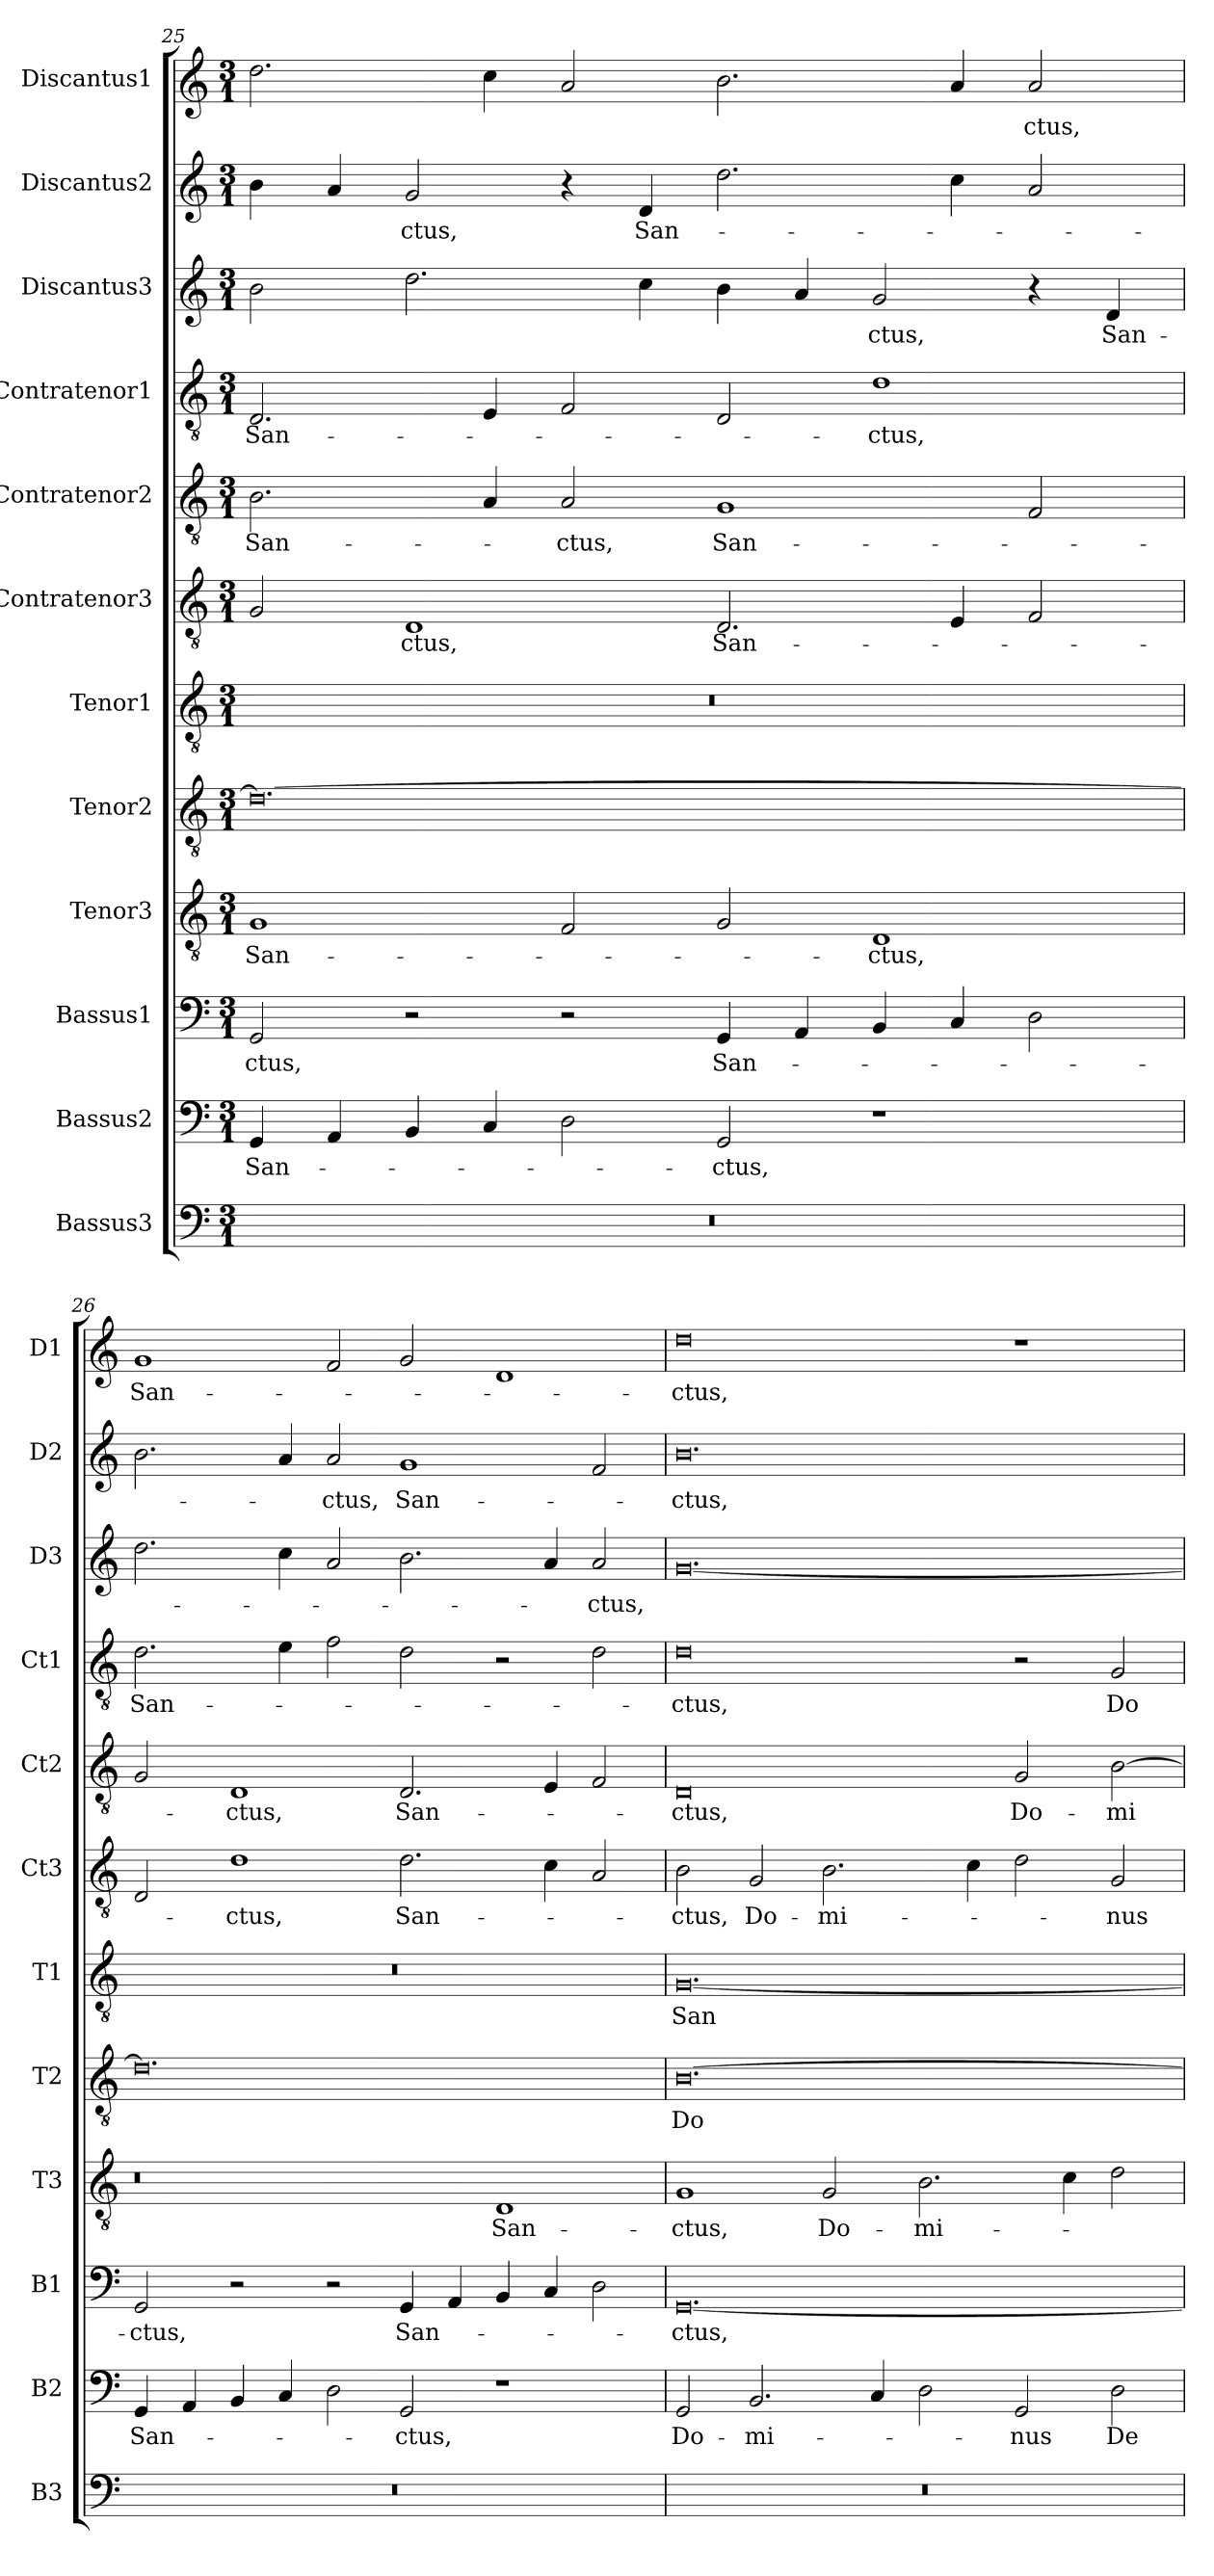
**kern	**kern	**text	**kern	**text	**kern	**text	**kern	**text	**kern	**text	**kern	**text	**kern	**text	**kern	**text	**kern	**text	**kern	**text	**kern	**text
*part12	*part11	*part11	*part10	*part10	*part9	*part9	*part8	*part8	*part7	*part7	*part6	*part6	*part5	*part5	*part4	*part4	*part3	*part3	*part2	*part2	*part1	*part1
*staff12	*staff11	*staff11	*staff10	*staff10	*staff9	*staff9	*staff8	*staff8	*staff7	*staff7	*staff6	*staff6	*staff5	*staff5	*staff4	*staff4	*staff3	*staff3	*staff2	*staff2	*staff1	*staff1
*I"Bassus3	*I"Bassus2	*	*I"Bassus1	*	*I"Tenor3	*	*I"Tenor2	*	*I"Tenor1	*	*I"Contratenor3	*	*I"Contratenor2	*	*I"Contratenor1	*	*I"Discantus3	*	*I"Discantus2	*	*I"Discantus1	*
*I'B3	*I'B2	*	*I'B1	*	*I'T3	*	*I'T2	*	*I'T1	*	*I'Ct3	*	*I'Ct2	*	*I'Ct1	*	*I'D3	*	*I'D2	*	*I'D1	*
*clefF4	*clefF4	*	*clefF4	*	*clefGv2	*	*clefGv2	*	*clefGv2	*	*clefGv2	*	*clefGv2	*	*clefGv2	*	*clefG2	*	*clefG2	*	*clefG2	*
*k[]	*k[]	*	*k[]	*	*k[]	*	*k[]	*	*k[]	*	*k[]	*	*k[]	*	*k[]	*	*k[]	*	*k[]	*	*k[]	*
*M3/1	*M3/1	*	*M3/1	*	*M3/1	*	*M3/1	*	*M3/1	*	*M3/1	*	*M3/1	*	*M3/1	*	*M3/1	*	*M3/1	*	*M3/1	*
=25	=25	=25	=25	=25	=25	=25	=25	=25	=25	=25	=25	=25	=25	=25	=25	=25	=25	=25	=25	=25	=25	=25
0.r	4GG/	San-	2GG/	-ctus,	1G/	San-	0.d\_	.	0.r	.	2G/	.	2.B\	San-	2.D/	San-	2b\	.	4b\	.	2.dd\	.
.	4AA/	.	.	.	.	.	.	.	.	.	.	.	.	.	.	.	.	.	4a/	.	.	.
.	4BB/	.	2r	.	.	.	.	.	.	.	1D/	-ctus,	.	.	.	.	2.dd\	.	2g/	-ctus,	.	.
.	4C/	.	.	.	.	.	.	.	.	.	.	.	4A/	.	4E/	.	.	.	.	.	4cc\	.
.	2D\	.	2r	.	2F/	.	.	.	.	.	.	.	2A/	-ctus,	2F/	.	.	.	4r	.	2a/	.
.	.	.	.	.	.	.	.	.	.	.	.	.	.	.	.	.	4cc\	.	4d/	San-	.	.
.	2GG/	-ctus,	4GG/	San-	2G/	.	.	.	.	.	2.D/	San-	1G/	San-	2D/	.	4b\	.	2.dd\	.	2.b\	.
.	.	.	4AA/	.	.	.	.	.	.	.	.	.	.	.	.	.	4a/	.	.	.	.	.
.	1r	.	4BB/	.	1D/	-ctus,	.	.	.	.	.	.	.	.	1d\	-ctus,	2g/	-ctus,	.	.	.	.
.	.	.	4C/	.	.	.	.	.	.	.	4E/	.	.	.	.	.	.	.	4cc\	.	4a/	.
.	.	.	2D\	.	.	.	.	.	.	.	2F/	.	2F/	.	.	.	4r	.	2a/	.	2a/	-ctus,
.	.	.	.	.	.	.	.	.	.	.	.	.	.	.	.	.	4d/	San-	.	.	.	.
=26	=26	=26	=26	=26	=26	=26	=26	=26	=26	=26	=26	=26	=26	=26	=26	=26	=26	=26	=26	=26	=26	=26
0.r	4GG/	San-	2GG/	-ctus,	0r	.	0.d\]	.	0.r	.	2D/	.	2G/	.	2.d\	San-	2.dd\	.	2.b\	.	1g/	San-
.	4AA/	.	.	.	.	.	.	.	.	.	.	.	.	.	.	.	.	.	.	.	.	.
.	4BB/	.	2r	.	.	.	.	.	.	.	1d\	-ctus,	1D/	-ctus,	.	.	.	.	.	.	.	.
.	4C/	.	.	.	.	.	.	.	.	.	.	.	.	.	4e\	.	4cc\	.	4a/	.	.	.
.	2D\	.	2r	.	.	.	.	.	.	.	.	.	.	.	2f\	.	2a/	.	2a/	-ctus,	2f/	.
.	2GG/	-ctus,	4GG/	San-	.	.	.	.	.	.	2.d\	San-	2.D/	San-	2d\	.	2.b\	.	1g/	San-	2g/	.
.	.	.	4AA/	.	.	.	.	.	.	.	.	.	.	.	.	.	.	.	.	.	.	.
.	1r	.	4BB/	.	1D/	San-	.	.	.	.	.	.	.	.	2r	.	.	.	.	.	1d/	.
.	.	.	4C/	.	.	.	.	.	.	.	4c\	.	4E/	.	.	.	4a/	.	.	.	.	.
.	.	.	2D\	.	.	.	.	.	.	.	2A/	.	2F/	.	2d\	.	2a/	-ctus,	2f/	.	.	.
=27	=27	=27	=27	=27	=27	=27	=27	=27	=27	=27	=27	=27	=27	=27	=27	=27	=27	=27	=27	=27	=27	=27
0.r	2GG/	Do-	[0.GG/	-ctus,	1G/	-ctus,	[0.B\	Do-	[0.G/	San-	2B\	-ctus,	0D/	-ctus,	0d\	-ctus,	[0.g/	.	0.b\	-ctus,	0dd\	-ctus,
.	2.BB/	-mi-	.	.	.	.	.	.	.	.	2G/	Do-	.	.	.	.	.	.	.	.	.	.
.	.	.	.	.	2G/	Do-	.	.	.	.	2.B\	-mi-	.	.	.	.	.	.	.	.	.	.
.	4C/	.	.	.	.	.	.	.	.	.	.	.	.	.	.	.	.	.	.	.	.	.
.	2D\	.	.	.	2.B\	-mi-	.	.	.	.	.	.	.	.	.	.	.	.	.	.	.	.
.	.	.	.	.	.	.	.	.	.	.	4c\	.	.	.	.	.	.	.	.	.	.	.
.	2GG/	-nus	.	.	.	.	.	.	.	.	2d\	.	2G/	Do-	2r	.	.	.	.	.	1r	.
.	.	.	.	.	4c\	.	.	.	.	.	.	.	.	.	.	.	.	.	.	.	.	.
.	2D\	De-	.	.	2d\	.	.	.	.	.	2G/	-nus	[2B\	-mi-	2G/	Do-	.	.	.	.	.	.
=	=	=	=	=	=	=	=	=	=	=	=	=	=	=	=	=	=	=	=	=	=	=
*-	*-	*-	*-	*-	*-	*-	*-	*-	*-	*-	*-	*-	*-	*-	*-	*-	*-	*-	*-	*-	*-	*-
